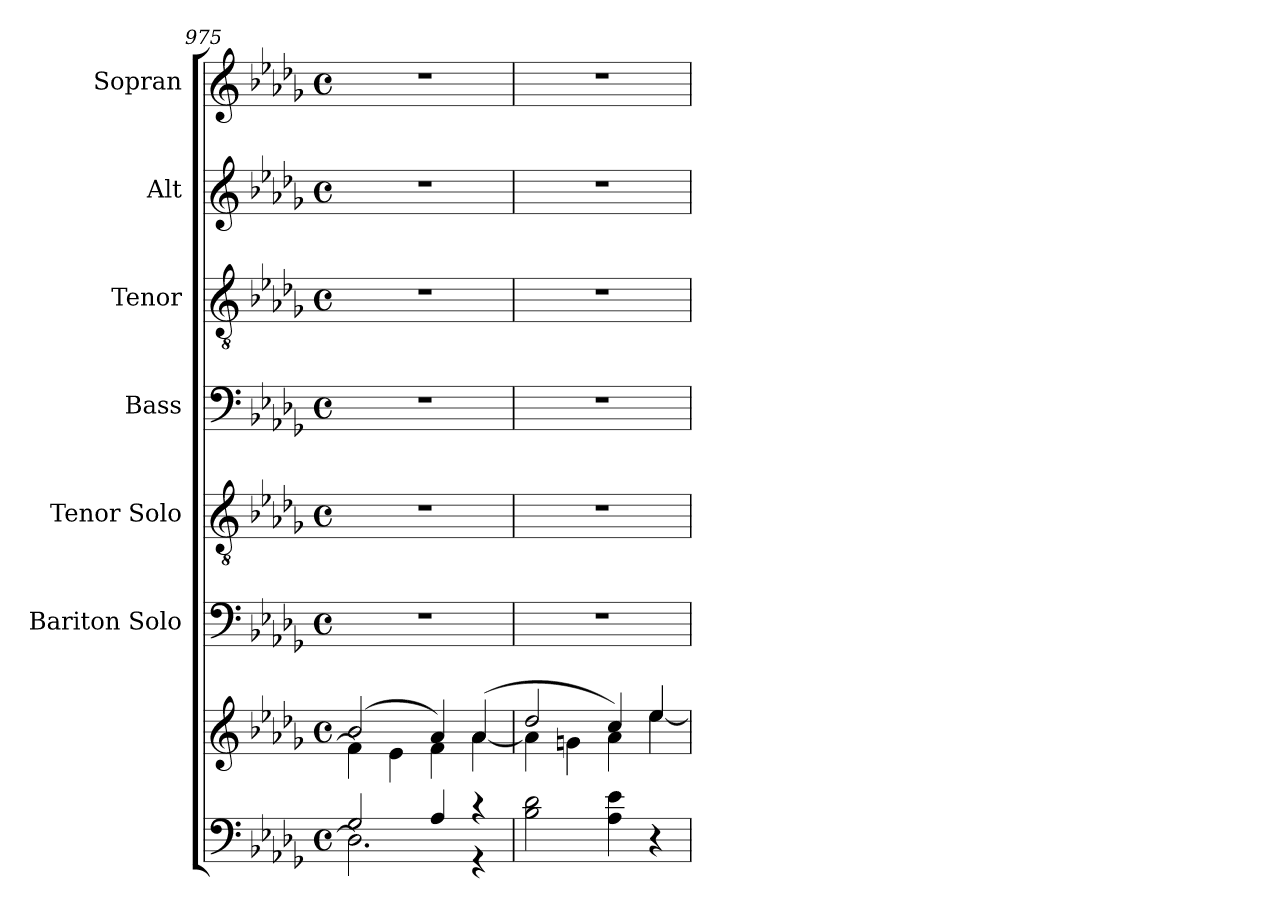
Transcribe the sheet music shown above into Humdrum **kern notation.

**kern	**kern	**kern	**kern	**kern	**kern	**kern	**kern
*part7	*part7	*part6	*part5	*part4	*part3	*part2	*part1
*staff8	*staff7	*staff6	*staff5	*staff4	*staff3	*staff2	*staff1
*	*	*I"Bariton Solo	*I"Tenor Solo	*I"Bass	*I"Tenor	*I"Alt	*I"Sopran
*	*	*	*	*I'B.	*I'T.	*I'A.	*I'S.
*clefF4	*clefG2	*clefF4	*clefGv2	*clefF4	*clefGv2	*clefG2	*clefG2
*k[b-e-a-d-g-]	*k[b-e-a-d-g-]	*k[b-e-a-d-g-]	*k[b-e-a-d-g-]	*k[b-e-a-d-g-]	*k[b-e-a-d-g-]	*k[b-e-a-d-g-]	*k[b-e-a-d-g-]
*D-:	*D-:	*D-:	*D-:	*D-:	*D-:	*D-:	*D-:
*M4/4	*M4/4	*M4/4	*M4/4	*M4/4	*M4/4	*M4/4	*M4/4
*met(c)	*met(c)	*met(c)	*met(c)	*met(c)	*met(c)	*met(c)	*met(c)
=975	=975	=975	=975	=975	=975	=975	=975
*^	*^	*	*	*	*	*	*
2G-/	2.D-\]	(2b-/	4f\]	1r	1r	1r	1r	1r	1r
.	.	.	4e-\	.	.	.	.	.	.
4A-/	.	4a-/)	4f\	.	.	.	.	.	.
4r	4r	(4a-/	[<4a-\	.	.	.	.	.	.
*v	*v	*	*	*	*	*	*	*	*
!!LO:LB:g=z
=976	=976	=976	=976	=976	=976	=976	=976	=976
2B-\ 2d-\	2dd-/	4a-\]	1r	1r	1r	1r	1r	1r
.	.	4gn\	.	.	.	.	.	.
4A-\ 4e-\	4cc/)	4a-\	.	.	.	.	.	.
4r	4ee-/	[<4ee-\	.	.	.	.	.	.
*	*v	*v	*	*	*	*	*	*
=	=	=	=	=	=	=	=
*-	*-	*-	*-	*-	*-	*-	*-
